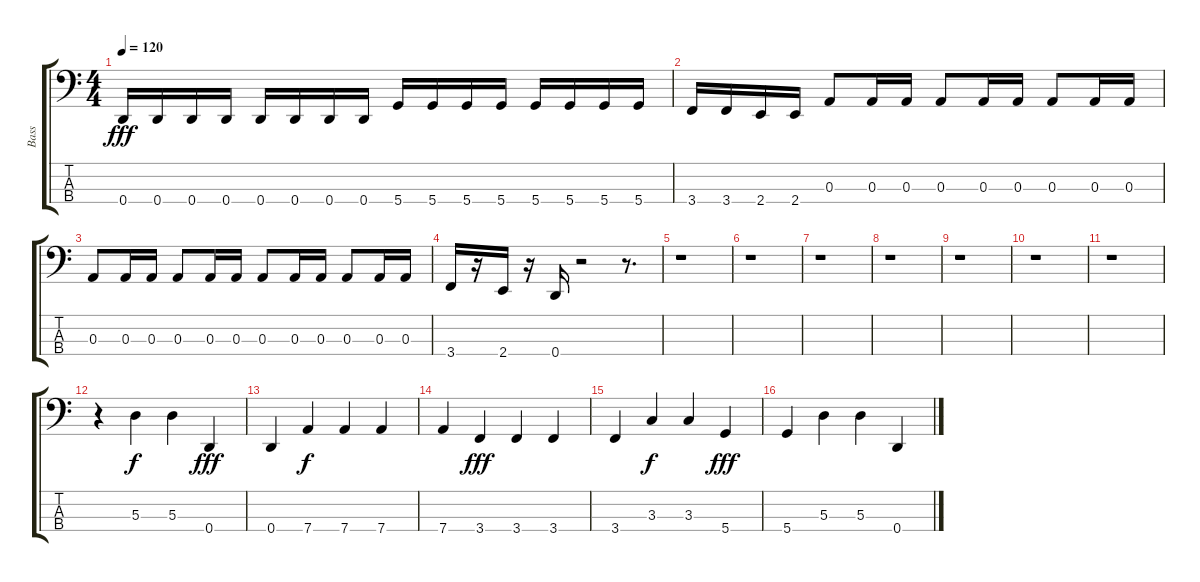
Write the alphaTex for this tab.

\track ("Bass" "Bass") {instrument electricbasspick}
\staff {score tabs}
\tuning (G2 D2 A1 D1) {hide}
\ts (4 4)
\tempo 120
\clef f4
\ks c
0.4.16{dy fff} 0.4.16 0.4.16 0.4.16 0.4.16 0.4.16 0.4.16 0.4.16 5.4.16 5.4.16 5.4.16 5.4.16 5.4.16 5.4.16 5.4.16 5.4.16 |
3.4.16 3.4.16 2.4.16 2.4.16 0.3.8 0.3.16 0.3.16 0.3.8 0.3.16 0.3.16 0.3.8 0.3.16 0.3.16 |
0.3.8 0.3.16 0.3.16 0.3.8 0.3.16 0.3.16 0.3.8 0.3.16 0.3.16 0.3.8 0.3.16 0.3.16 |
3.4.16 r.16 2.4.16 r.16 0.4.16 r.2 r.8{d} |
r.1 |
r.1 |
r.1 |
r.1 |
r.1 |
r.1 |
r.1 |
r.4 5.3.4{dy f} 5.3.4 0.4.4{dy fff} |
0.4.4 7.4.4{dy f} 7.4.4 7.4.4 |
7.4.4 3.4.4{dy fff} 3.4.4 3.4.4 |
3.4.4 3.3.4{dy f} 3.3.4 5.4.4{dy fff} |
5.4.4 5.3.4 5.3.4 0.4.4
